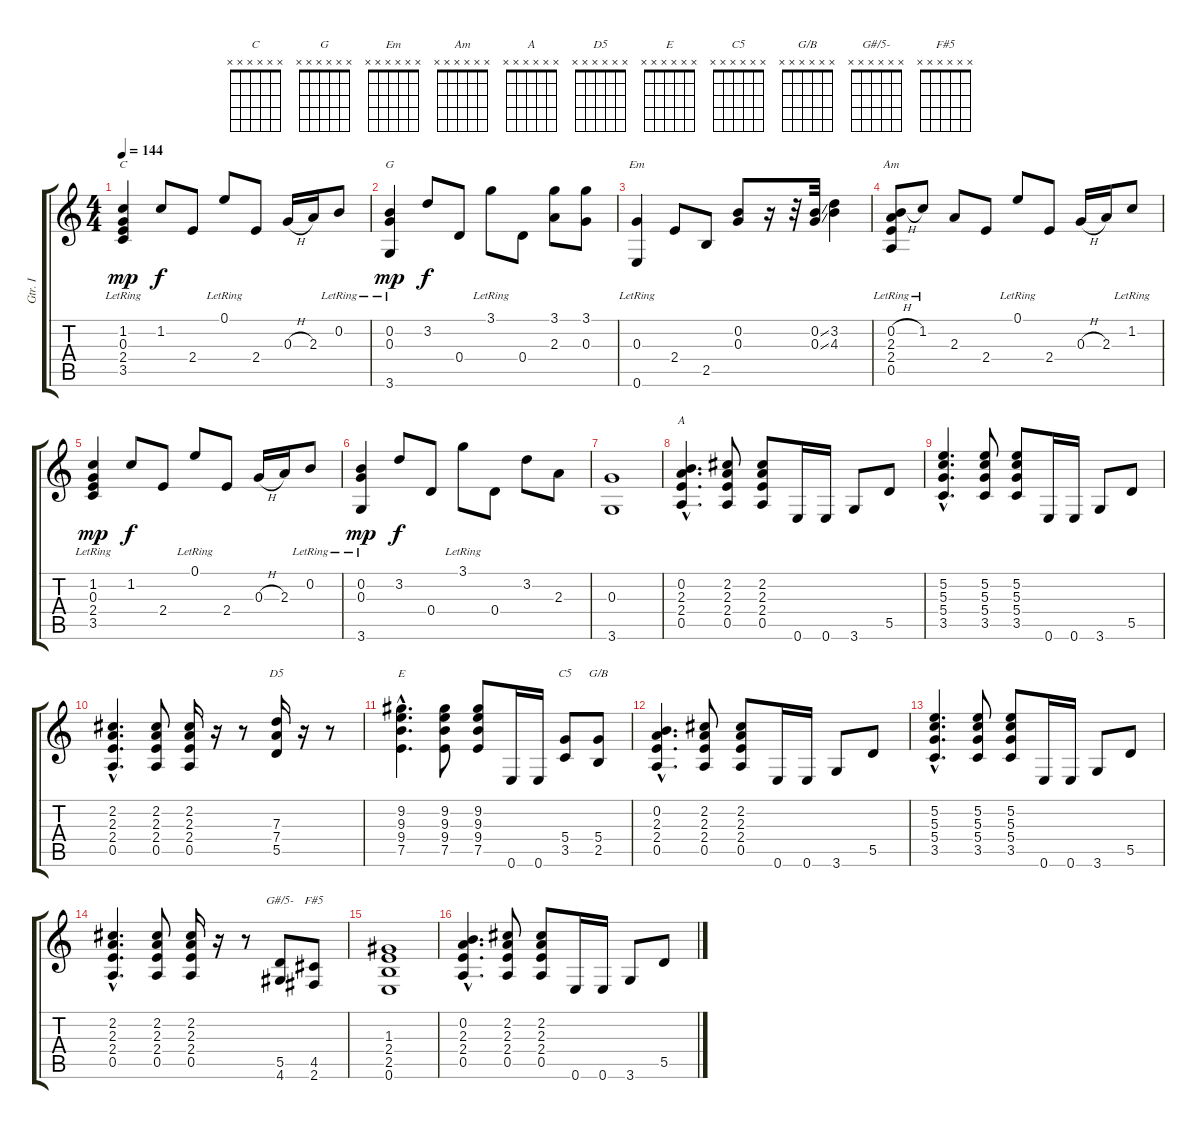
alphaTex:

\track ("Gtr. I" "Gtr. I") {instrument acousticguitarsteel}
\staff {score tabs}
\tuning (E4 B3 G3 D3 A2 E2) {hide}
\chord ("C" x x x x x x) {firstfret 0}
\chord ("G" x x x x x x) {firstfret 0}
\chord ("Em" x x x x x x) {firstfret 0}
\chord ("Am" x x x x x x) {firstfret 0}
\chord ("A" x x x x x x) {firstfret 0}
\chord ("D5" x x x x x x) {firstfret 0}
\chord ("E" x x x x x x) {firstfret 0}
\chord ("C5" x x x x x x) {firstfret 0}
\chord ("G/B" x x x x x x) {firstfret 0}
\chord ("G#/5-" x x x x x x) {firstfret 0}
\chord ("F#5" x x x x x x) {firstfret 0}
\ts (4 4)
\tempo 144
\clef g2
\ks c
(1.2 0.3{lr} 2.4{lr} 3.5{lr}).4{ch "C" dy mp} 1.2.8{dy f} 2.4.8 0.1{lr}.8 2.4.8 0.3{h}.16 2.3.16 0.2{lr}.8 |
(0.2 0.3{lr} 3.6{lr}).4{ch "G" dy mp} 3.2.8{dy f} 0.4.8 3.1{lr}.8 0.4.8 (3.1 2.3).8 (3.1 0.3).8 |
(0.3{lr} 0.6{lr}).4{ch "Em"} 2.4.8 2.5.8 (0.2 0.3).8 r.16 r.32 (0.2{ss} 0.3{ss}).32 (3.2 4.3).4 |
(0.2{h} 2.3{lr} 2.4{lr} 0.5{lr}).8{ch "Am"} 1.2{lr}.8 2.3.8 2.4.8 0.1{lr}.8 2.4.8 0.3{h}.16 2.3.16 1.2{lr}.8 |
(1.2 0.3{lr} 2.4{lr} 3.5{lr}).4{dy mp} 1.2.8{dy f} 2.4.8 0.1{lr}.8 2.4.8 0.3{h}.16 2.3.16 0.2{lr}.8 |
(0.2 0.3{lr} 3.6{lr}).4{dy mp} 3.2.8{dy f} 0.4.8 3.1{lr}.8 0.4.8 3.2.8 2.3.8 |
(0.3 3.6).1 |
(0.2{hac} 2.3{hac} 2.4{hac} 0.5{hac}).4{d ch "A" instrument overdrivenguitar} (2.2 2.3 2.4 0.5).8 (2.2 2.3 2.4 0.5).8 0.6.16 0.6.16 3.6.8 5.5.8 |
(5.2{hac} 5.3{hac} 5.4{hac} 3.5{hac}).4{d} (5.2 5.3 5.4 3.5).8 (5.2 5.3 5.4 3.5).8 0.6.16 0.6.16 3.6.8 5.5.8 |
(2.2{hac} 2.3{hac} 2.4{hac} 0.5{hac}).4{d} (2.2 2.3 2.4 0.5).8 (2.2 2.3 2.4 0.5).16 r.16 r.8 (7.3 7.4 5.5).16{ch "D5"} r.16 r.8 |
(9.2{hac} 9.3{hac} 9.4{hac} 7.5{hac}).4{d ch "E"} (9.2 9.3 9.4 7.5).8 (9.2 9.3 9.4 7.5).8 0.6.16 0.6.16 (5.4 3.5).8{ch "C5"} (5.4 2.5).8{ch "G/B"} |
(0.2{hac} 2.3{hac} 2.4{hac} 0.5{hac}).4{d} (2.2 2.3 2.4 0.5).8 (2.2 2.3 2.4 0.5).8 0.6.16 0.6.16 3.6.8 5.5.8 |
(5.2{hac} 5.3{hac} 5.4{hac} 3.5{hac}).4{d} (5.2 5.3 5.4 3.5).8 (5.2 5.3 5.4 3.5).8 0.6.16 0.6.16 3.6.8 5.5.8 |
(2.2{hac} 2.3{hac} 2.4{hac} 0.5{hac}).4{d} (2.2 2.3 2.4 0.5).8 (2.2 2.3 2.4 0.5).16 r.16 r.8 (5.5 4.6).8{ch "G#/5-"} (4.5 2.6).8{ch "F#5"} |
(1.3 2.4 2.5 0.6).1 |
(0.2{hac} 2.3{hac} 2.4{hac} 0.5{hac}).4{d} (2.2 2.3 2.4 0.5).8 (2.2 2.3 2.4 0.5).8 0.6.16 0.6.16 3.6.8 5.5.8
